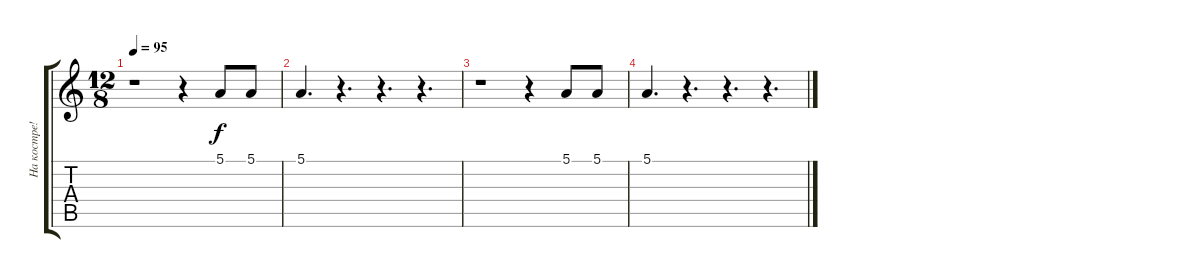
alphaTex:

\track ("На костре!" "На костре!") {instrument frenchhorn}
\staff {score tabs}
\tuning (E4 B3 G3 D3 A2 E2) {hide}
\ts (12 8)
\tempo 95
\clef g2
\ks c
r.1{dy f} r.4 5.1.8 5.1.8 |
5.1.4{d} r.4{d} r.4{d} r.4{d} |
r.1 r.4 5.1.8 5.1.8 |
5.1.4{d} r.4{d} r.4{d} r.4{d}
